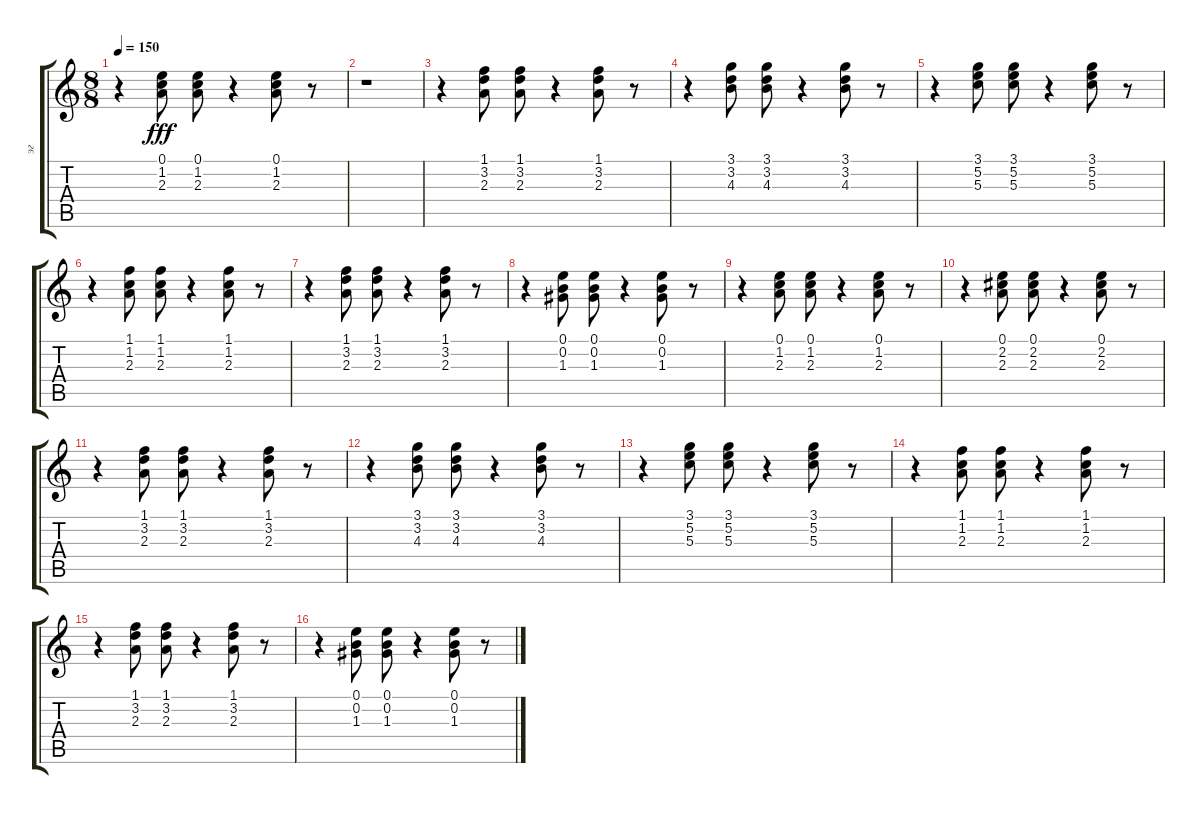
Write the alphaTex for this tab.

\track ("эг" "эг") {instrument electricguitarclean}
\staff {score tabs}
\tuning (E4 B3 G3 D3 A2 E2) {hide}
\ts (8 8)
\tempo 150
\clef g2
\ks c
r.4{dy fff} (0.1 1.2 2.3).8 (0.1 1.2 2.3).8 r.4 (0.1 1.2 2.3).8 r.8 |
r.1 |
r.4 (1.1 3.2 2.3).8 (1.1 3.2 2.3).8 r.4 (1.1 3.2 2.3).8 r.8 |
r.4 (3.1 3.2 4.3).8 (3.1 3.2 4.3).8 r.4 (3.1 3.2 4.3).8 r.8 |
r.4 (3.1 5.2 5.3).8 (3.1 5.2 5.3).8 r.4 (3.1 5.2 5.3).8 r.8 |
r.4 (1.1 1.2 2.3).8 (1.1 1.2 2.3).8 r.4 (1.1 1.2 2.3).8 r.8 |
r.4 (1.1 3.2 2.3).8 (1.1 3.2 2.3).8 r.4 (1.1 3.2 2.3).8 r.8 |
r.4 (0.1 0.2 1.3).8 (0.1 0.2 1.3).8 r.4 (0.1 0.2 1.3).8 r.8 |
r.4 (0.1 1.2 2.3).8 (0.1 1.2 2.3).8 r.4 (0.1 1.2 2.3).8 r.8 |
r.4 (0.1 2.2 2.3).8 (0.1 2.2 2.3).8 r.4 (0.1 2.2 2.3).8 r.8 |
r.4 (1.1 3.2 2.3).8 (1.1 3.2 2.3).8 r.4 (1.1 3.2 2.3).8 r.8 |
r.4 (3.1 3.2 4.3).8 (3.1 3.2 4.3).8 r.4 (3.1 3.2 4.3).8 r.8 |
r.4 (3.1 5.2 5.3).8 (3.1 5.2 5.3).8 r.4 (3.1 5.2 5.3).8 r.8 |
r.4 (1.1 1.2 2.3).8 (1.1 1.2 2.3).8 r.4 (1.1 1.2 2.3).8 r.8 |
r.4 (1.1 3.2 2.3).8 (1.1 3.2 2.3).8 r.4 (1.1 3.2 2.3).8 r.8 |
r.4 (0.1 0.2 1.3).8 (0.1 0.2 1.3).8 r.4 (0.1 0.2 1.3).8 r.8
